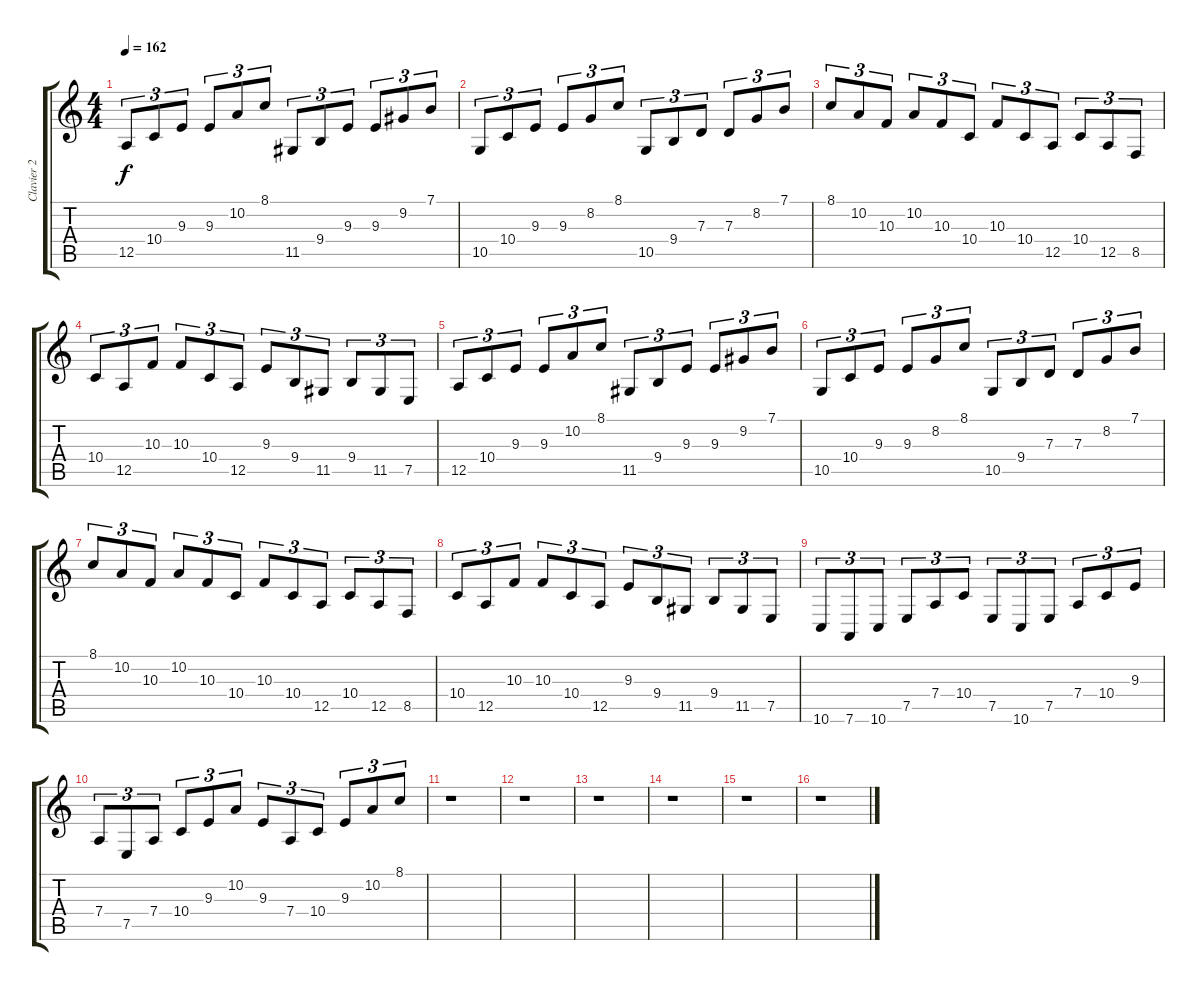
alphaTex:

\track ("Clavier 2" "Clavier 2") {instrument lead2sawtooth}
\staff {score tabs}
\tuning (E4 B3 G3 D3 A2 D2) {hide}
\ts (4 4)
\tempo 162
\clef g2
\ks c
12.5.8{tu (3 2) dy f} 10.4.8{tu (3 2)} 9.3.8{tu (3 2)} 9.3.8{tu (3 2)} 10.2.8{tu (3 2)} 8.1.8{tu (3 2)} 11.5.8{tu (3 2)} 9.4.8{tu (3 2)} 9.3.8{tu (3 2)} 9.3.8{tu (3 2)} 9.2.8{tu (3 2)} 7.1.8{tu (3 2)} |
10.5.8{tu (3 2)} 10.4.8{tu (3 2)} 9.3.8{tu (3 2)} 9.3.8{tu (3 2)} 8.2.8{tu (3 2)} 8.1.8{tu (3 2)} 10.5.8{tu (3 2)} 9.4.8{tu (3 2)} 7.3.8{tu (3 2)} 7.3.8{tu (3 2)} 8.2.8{tu (3 2)} 7.1.8{tu (3 2)} |
8.1.8{tu (3 2)} 10.2.8{tu (3 2)} 10.3.8{tu (3 2)} 10.2.8{tu (3 2)} 10.3.8{tu (3 2)} 10.4.8{tu (3 2)} 10.3.8{tu (3 2)} 10.4.8{tu (3 2)} 12.5.8{tu (3 2)} 10.4.8{tu (3 2)} 12.5.8{tu (3 2)} 8.5.8{tu (3 2)} |
10.4.8{tu (3 2)} 12.5.8{tu (3 2)} 10.3.8{tu (3 2)} 10.3.8{tu (3 2)} 10.4.8{tu (3 2)} 12.5.8{tu (3 2)} 9.3.8{tu (3 2)} 9.4.8{tu (3 2)} 11.5.8{tu (3 2)} 9.4.8{tu (3 2)} 11.5.8{tu (3 2)} 7.5.8{tu (3 2)} |
12.5.8{tu (3 2)} 10.4.8{tu (3 2)} 9.3.8{tu (3 2)} 9.3.8{tu (3 2)} 10.2.8{tu (3 2)} 8.1.8{tu (3 2)} 11.5.8{tu (3 2)} 9.4.8{tu (3 2)} 9.3.8{tu (3 2)} 9.3.8{tu (3 2)} 9.2.8{tu (3 2)} 7.1.8{tu (3 2)} |
10.5.8{tu (3 2)} 10.4.8{tu (3 2)} 9.3.8{tu (3 2)} 9.3.8{tu (3 2)} 8.2.8{tu (3 2)} 8.1.8{tu (3 2)} 10.5.8{tu (3 2)} 9.4.8{tu (3 2)} 7.3.8{tu (3 2)} 7.3.8{tu (3 2)} 8.2.8{tu (3 2)} 7.1.8{tu (3 2)} |
8.1.8{tu (3 2)} 10.2.8{tu (3 2)} 10.3.8{tu (3 2)} 10.2.8{tu (3 2)} 10.3.8{tu (3 2)} 10.4.8{tu (3 2)} 10.3.8{tu (3 2)} 10.4.8{tu (3 2)} 12.5.8{tu (3 2)} 10.4.8{tu (3 2)} 12.5.8{tu (3 2)} 8.5.8{tu (3 2)} |
10.4.8{tu (3 2)} 12.5.8{tu (3 2)} 10.3.8{tu (3 2)} 10.3.8{tu (3 2)} 10.4.8{tu (3 2)} 12.5.8{tu (3 2)} 9.3.8{tu (3 2)} 9.4.8{tu (3 2)} 11.5.8{tu (3 2)} 9.4.8{tu (3 2)} 11.5.8{tu (3 2)} 7.5.8{tu (3 2)} |
10.6.8{tu (3 2)} 7.6.8{tu (3 2)} 10.6.8{tu (3 2)} 7.5.8{tu (3 2)} 7.4.8{tu (3 2)} 10.4.8{tu (3 2)} 7.5.8{tu (3 2)} 10.6.8{tu (3 2)} 7.5.8{tu (3 2)} 7.4.8{tu (3 2)} 10.4.8{tu (3 2)} 9.3.8{tu (3 2)} |
7.4.8{tu (3 2)} 7.5.8{tu (3 2)} 7.4.8{tu (3 2)} 10.4.8{tu (3 2)} 9.3.8{tu (3 2)} 10.2.8{tu (3 2)} 9.3.8{tu (3 2)} 7.4.8{tu (3 2)} 10.4.8{tu (3 2)} 9.3.8{tu (3 2)} 10.2.8{tu (3 2)} 8.1.8{tu (3 2)} |
r.1 |
r.1 |
r.1 |
r.1 |
r.1 |
r.1
